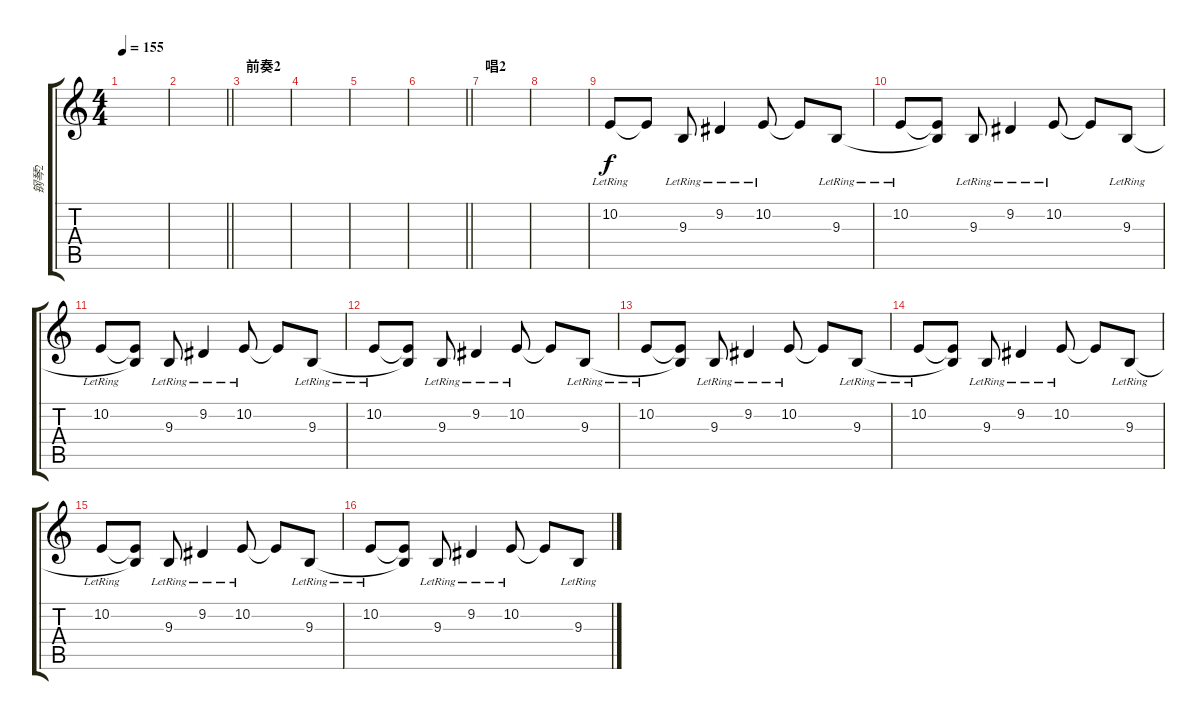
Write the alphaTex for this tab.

\track ("钢琴2" "钢琴2") {instrument acousticgrandpiano}
\staff {score tabs}
\tuning (B3 Gb3 D3 A2 E2 B1) {hide}
\ts (4 4)
\tempo 155
\clef g2
\ks c
|
\barLineRight lightlight
|
\section ("" "前奏2")
|
|
|
\barLineRight lightlight
|
\section ("" "唱2")
|
|
10.2{lr}.8 10.2{t}.8 9.3{lr}.8 9.2{lr}.4 10.2{lr}.8 10.2{t}.8 9.3{lr}.8 |
10.2{lr}.8 (10.2{t} 9.3{t}).8 9.3{lr}.8 9.2{lr}.4 10.2{lr}.8 10.2{t}.8 9.3{lr}.8 |
10.2{lr}.8 (10.2{t} 9.3{t}).8 9.3{lr}.8 9.2{lr}.4 10.2{lr}.8 10.2{t}.8 9.3{lr}.8 |
10.2{lr}.8 (10.2{t} 9.3{t}).8 9.3{lr}.8 9.2{lr}.4 10.2{lr}.8 10.2{t}.8 9.3{lr}.8 |
10.2{lr}.8 (10.2{t} 9.3{t}).8 9.3{lr}.8 9.2{lr}.4 10.2{lr}.8 10.2{t}.8 9.3{lr}.8 |
10.2{lr}.8 (10.2{t} 9.3{t}).8 9.3{lr}.8 9.2{lr}.4 10.2{lr}.8 10.2{t}.8 9.3{lr}.8 |
10.2{lr}.8 (10.2{t} 9.3{t}).8 9.3{lr}.8 9.2{lr}.4 10.2{lr}.8 10.2{t}.8 9.3{lr}.8 |
10.2{lr}.8 (10.2{t} 9.3{t}).8 9.3{lr}.8 9.2{lr}.4 10.2{lr}.8 10.2{t}.8 9.3{lr}.8
